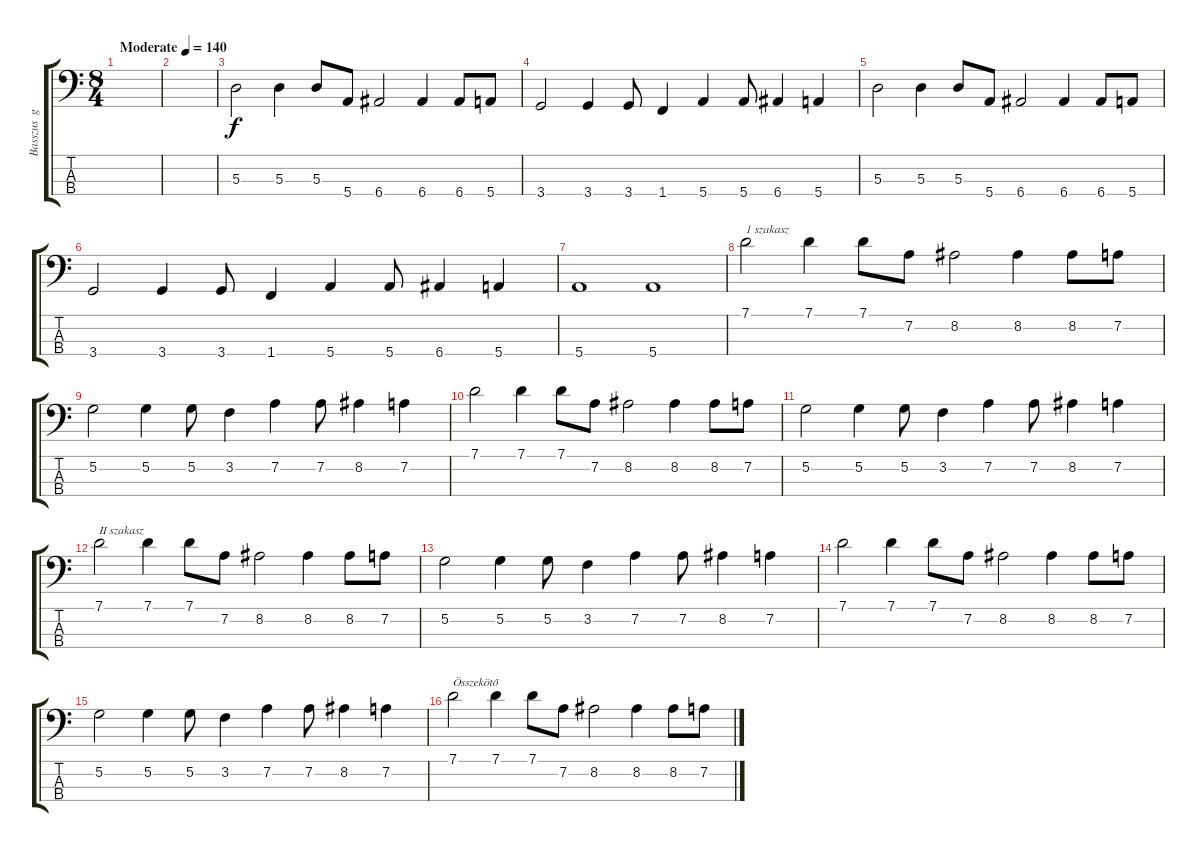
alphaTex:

\track ("Basszus  gitár" "Basszus  g") {instrument electricbassfinger}
\staff {score tabs}
\tuning (G2 D2 A1 E1) {hide}
\ts (8 4)
\tempo (140 "Moderate")
\clef f4
\ks c
|
|
5.3.2 5.3.4 5.3.8 5.4.8 6.4.2 6.4.4 6.4.8 5.4.8 |
3.4.2 3.4.4 3.4.8 1.4.4 5.4.4 5.4.8 6.4.4 5.4.4 |
5.3.2 5.3.4 5.3.8 5.4.8 6.4.2 6.4.4 6.4.8 5.4.8 |
3.4.2 3.4.4 3.4.8 1.4.4 5.4.4 5.4.8 6.4.4 5.4.4 |
5.4.1 5.4.1 |
7.1.2{txt "1 szakasz"} 7.1.4 7.1.8 7.2.8 8.2.2 8.2.4 8.2.8 7.2.8 |
5.2.2 5.2.4 5.2.8 3.2.4 7.2.4 7.2.8 8.2.4 7.2.4 |
7.1.2 7.1.4 7.1.8 7.2.8 8.2.2 8.2.4 8.2.8 7.2.8 |
5.2.2 5.2.4 5.2.8 3.2.4 7.2.4 7.2.8 8.2.4 7.2.4 |
7.1.2{txt "II szakasz"} 7.1.4 7.1.8 7.2.8 8.2.2 8.2.4 8.2.8 7.2.8 |
5.2.2 5.2.4 5.2.8 3.2.4 7.2.4 7.2.8 8.2.4 7.2.4 |
7.1.2 7.1.4 7.1.8 7.2.8 8.2.2 8.2.4 8.2.8 7.2.8 |
5.2.2 5.2.4 5.2.8 3.2.4 7.2.4 7.2.8 8.2.4 7.2.4 |
7.1.2{txt "Összekötő"} 7.1.4 7.1.8 7.2.8 8.2.2 8.2.4 8.2.8 7.2.8
